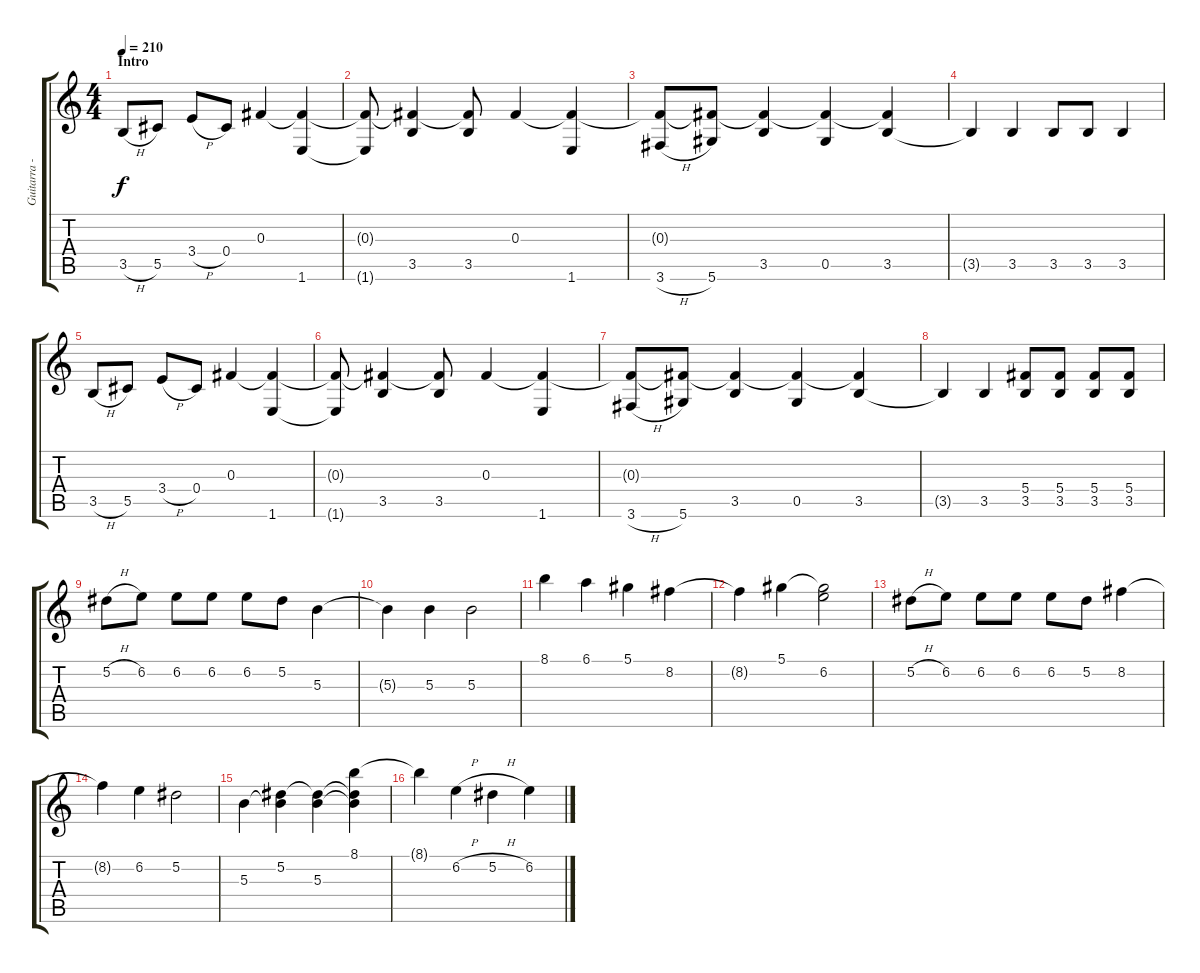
\track ("Guitarra - Marcão" "Guitarra -") {instrument distortionguitar}
\staff {score tabs}
\tuning (Eb4 Bb3 Gb3 Db3 Ab2 Eb2) {hide}
\ts (4 4)
\section ("" "Intro")
\tempo 210
\clef g2
\ks c
3.5{h}.8{dy f volume 13 instrument electricguitarjazz} 5.5.8 3.4{h}.8 0.4.8 0.3.4 (0.3{t} 1.6).4 |
(0.3{t} 1.6{t}).8 (0.3{t} 3.5).4 (0.3{t} 3.5).8 0.3.4 (0.3{t} 1.6).4 |
(0.3{t} 3.6{h}).8 (0.3{t} 5.6).8 (0.3{t} 3.5).4 (0.3{t} 0.5).4 (0.3{t} 3.5).4 |
3.5{t}.4 3.5.4 3.5.8 3.5.8 3.5.4 |
3.5{h}.8 5.5.8 3.4{h}.8 0.4.8 0.3.4 (0.3{t} 1.6).4 |
(0.3{t} 1.6{t}).8 (0.3{t} 3.5).4 (0.3{t} 3.5).8 0.3.4 (0.3{t} 1.6).4 |
(0.3{t} 3.6{h}).8 (0.3{t} 5.6).8 (0.3{t} 3.5).4 (0.3{t} 0.5).4 (0.3{t} 3.5).4 |
3.5{t}.4 3.5.4 (5.4 3.5).8 (5.4 3.5).8 (5.4 3.5).8 (5.4 3.5).8 |
5.2{h}.8{instrument distortionguitar} 6.2.8 6.2.8 6.2.8 6.2.8 5.2.8 5.3.4 |
5.3{t}.4 5.3.4 5.3.2 |
8.1.4 6.1.4 5.1.4 8.2.4 |
8.2{t}.4 5.1.4 (5.1{t} 6.2).2 |
5.2{h}.8 6.2.8 6.2.8 6.2.8 6.2.8 5.2.8 8.2.4 |
8.2{t}.4 6.2.4 5.2.2 |
5.3.4 (5.2 5.3{t}).4 (5.2{t} 5.3).4 (8.1 5.2{t} 5.3{t}).4 |
8.1{t}.4 6.2{h}.4 5.2{h}.4 6.2.4
